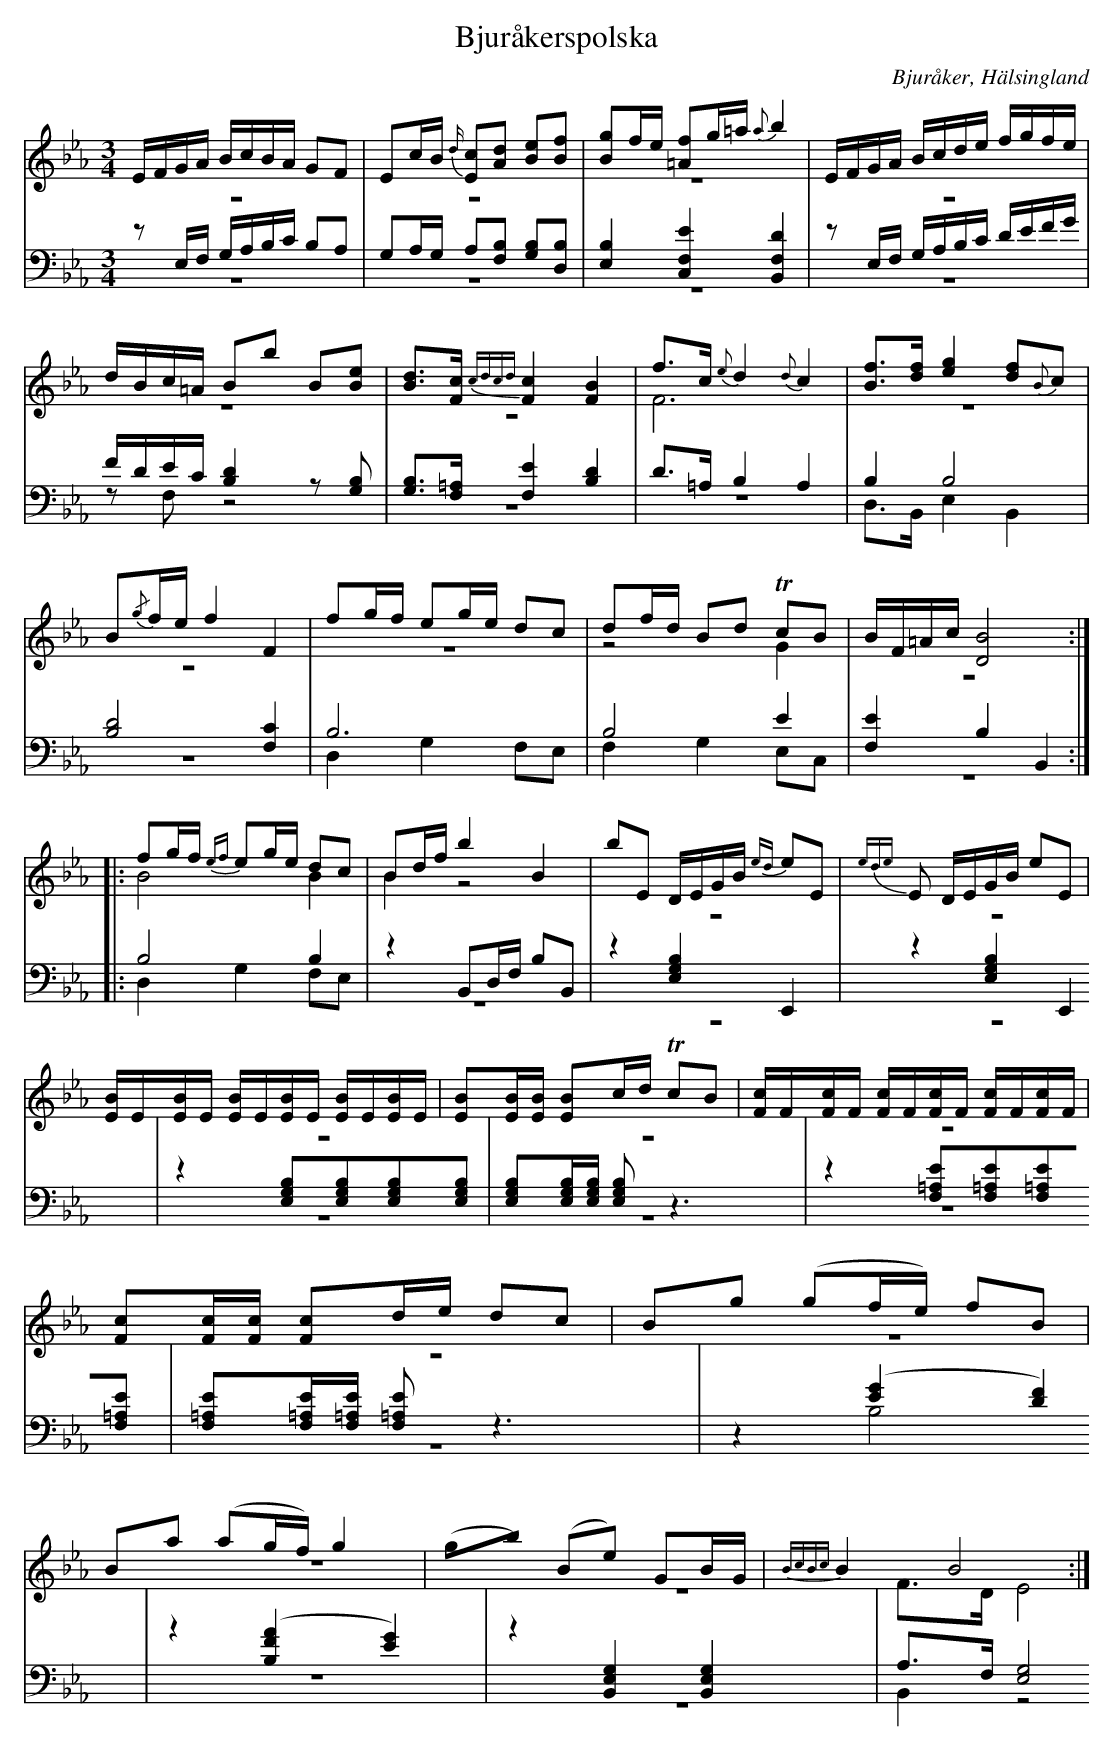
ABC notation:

X:1
T: Bjuråkerspolska
O: Bjuråker, Hälsingland
M: 3/4
L: 1/8
K: Eb
V:1
V:2 merge
V:3
V:4 merge
V:1
E/F/G/A/ B/c/B/A/ GF|Ec/B/ {d/}[Ec][Ad] [Be][Bf]|[Bg]f/e/ [=Af]g/=a/ {a}b2|E/F/G/A/ B/c/d/e/ f/g/f/e/|
d/B/c/=A/ Bb B[Be]|[Bd]>[Fc] {c8/5d8/5c8/5d8/5}[F2c2] [F2B2]|f>c {e}d2 {d}c2|[Bf]>[df] [e2g2] [df]{B}c|
B{/g}f/e/ f2 F2|fg/f/ eg/e/ dc|df/d/ Bd TcB|B/F/=A/c/ [D4B4]:|
|:fg/f/ {ef}eg/e/ dc|Bd/f/ b2 B2|bE D/E/G/B/ {ed}eE|{ede}E D/E/G/B/ eE|
[E/B/]E/[E/B/]E/ [E/B/]E/[E/B/]E/ [E/B/]E/[E/B/]E/|[EB][E/B/][E/B/] [EB]c/d/ TcB|[F/c/]F/[F/c/]F/ [F/c/]F/[F/c/]F/ [F/c/]F/[F/c/]F/|[Fc][F/c/][F/c/] [Fc]d/e/ dc|Bg (gf/e/) fB|Ba (ag/f/) g2|(gb) (Be) GB/G/|{B8/5c8/5B8/5c8/5}B2 B4:|
V:2
z6|z6|z6|z6|
z6|z6|F6|z6|
z6|z6|z4 G2|z6:|
|:B4 B2|B2 z4|z6|z6|
z6|z6|z6|z6|
z6|z6|z6|F>D E4:|
V:3 clef=bass
zE,/F,/ G,/A,/B,/C/ B,A,|G,A,/G,/ A,[F,B,] [G,B,][D,B,]|[E,2B,2] [C,2F,2E2] [B,,2F,2D2]|zE,/F,/ G,/A,/B,/C/ D/E/F/G/|
F/D/E/C/ [B,2D2]z[G,B,]|[G,B,]>[F,=A,] [F,2E2] [B,2D2]|D>=A, B,2 A,2|B,2 B,4|
[B,4D4] [F,2C2]|B,6|B,4 E2|[F,2E2] B,2 B,,2:|
|:B,4 B,2|z2 B,,D,/F,/ B,B,,|z2 [E,2G,2B,2] E,,2|z2 [E,2G,2B,2] E,,2|
z2 [E,G,B,][E,G,B,][E,G,B,][E,G,B,]|[E,G,B,][E,/G,/B,/][E,/G,/B,/] [E,G,B,] z3|z2 [F,=A,E][F,=A,E][F,=A,E][F,=A,E]|[F,=A,E][F,/=A,/E/][F,/=A,/E/] [F,=A,E] z3|
z2 ([E2G2] [D2F2])|z2 ([B,2F2A2] [E2G2])|z2 [B,,2E,2G,2] [B,,2E,2G,2]|A,>F, [E,4G,4]:|
V:4  clef=bass
z6|z6|z6|z6|
zF, z4|z6|z6|D,>B,, E,2 B,,2|
z6|D,2 G,2 F,E,|F,2 G,2 E,C,|z6:|
|:D,2 G,2 F,E,|z6|z6|z6|
z6|z6|z6|z6|
z2 B,4|z6|z6|B,,2 z4:|
